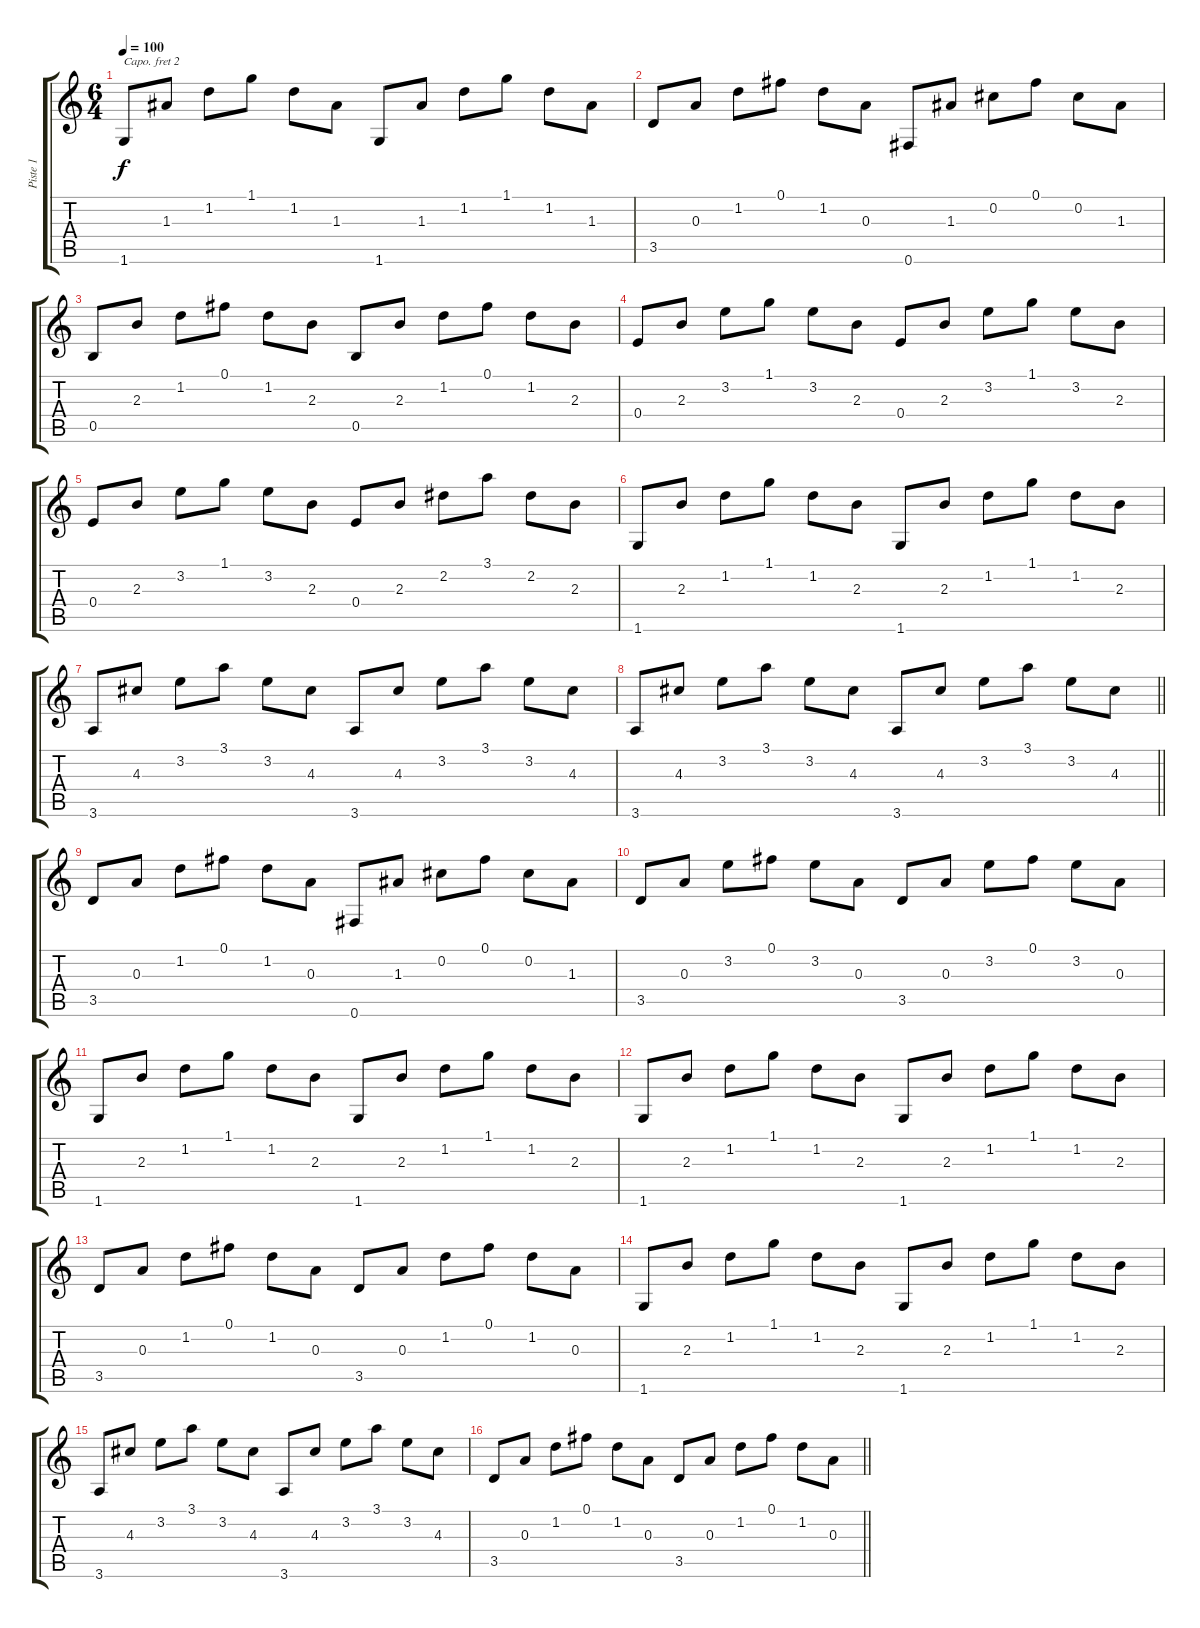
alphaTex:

\track ("Piste 1" "Piste 1") {instrument acousticguitarsteel}
\staff {score tabs}
\capo 2
\tuning (E4 B3 G3 D3 A2 E2) {hide}
\ts (6 4)
\tempo 100
\clef g2
\ks c
1.6.8{dy f} 1.3.8 1.2.8 1.1.8 1.2.8 1.3.8 1.6.8 1.3.8 1.2.8 1.1.8 1.2.8 1.3.8 |
3.5.8 0.3.8 1.2.8 0.1.8 1.2.8 0.3.8 0.6.8 1.3.8 0.2.8 0.1.8 0.2.8 1.3.8 |
0.5.8 2.3.8 1.2.8 0.1.8 1.2.8 2.3.8 0.5.8 2.3.8 1.2.8 0.1.8 1.2.8 2.3.8 |
0.4.8 2.3.8 3.2.8 1.1.8 3.2.8 2.3.8 0.4.8 2.3.8 3.2.8 1.1.8 3.2.8 2.3.8 |
0.4.8 2.3.8 3.2.8 1.1.8 3.2.8 2.3.8 0.4.8 2.3.8 2.2.8 3.1.8 2.2.8 2.3.8 |
1.6.8 2.3.8 1.2.8 1.1.8 1.2.8 2.3.8 1.6.8 2.3.8 1.2.8 1.1.8 1.2.8 2.3.8 |
3.6.8 4.3.8 3.2.8 3.1.8 3.2.8 4.3.8 3.6.8 4.3.8 3.2.8 3.1.8 3.2.8 4.3.8 |
\barLineRight lightlight
3.6.8 4.3.8 3.2.8 3.1.8 3.2.8 4.3.8 3.6.8 4.3.8 3.2.8 3.1.8 3.2.8 4.3.8 |
3.5.8 0.3.8 1.2.8 0.1.8 1.2.8 0.3.8 0.6.8 1.3.8 0.2.8 0.1.8 0.2.8 1.3.8 |
3.5.8 0.3.8 3.2.8 0.1.8 3.2.8 0.3.8 3.5.8 0.3.8 3.2.8 0.1.8 3.2.8 0.3.8 |
1.6.8 2.3.8 1.2.8 1.1.8 1.2.8 2.3.8 1.6.8 2.3.8 1.2.8 1.1.8 1.2.8 2.3.8 |
1.6.8 2.3.8 1.2.8 1.1.8 1.2.8 2.3.8 1.6.8 2.3.8 1.2.8 1.1.8 1.2.8 2.3.8 |
3.5.8 0.3.8 1.2.8 0.1.8 1.2.8 0.3.8 3.5.8 0.3.8 1.2.8 0.1.8 1.2.8 0.3.8 |
1.6.8 2.3.8 1.2.8 1.1.8 1.2.8 2.3.8 1.6.8 2.3.8 1.2.8 1.1.8 1.2.8 2.3.8 |
3.6.8 4.3.8 3.2.8 3.1.8 3.2.8 4.3.8 3.6.8 4.3.8 3.2.8 3.1.8 3.2.8 4.3.8 |
\barLineRight lightlight
3.5.8 0.3.8 1.2.8 0.1.8 1.2.8 0.3.8 3.5.8 0.3.8 1.2.8 0.1.8 1.2.8 0.3.8
